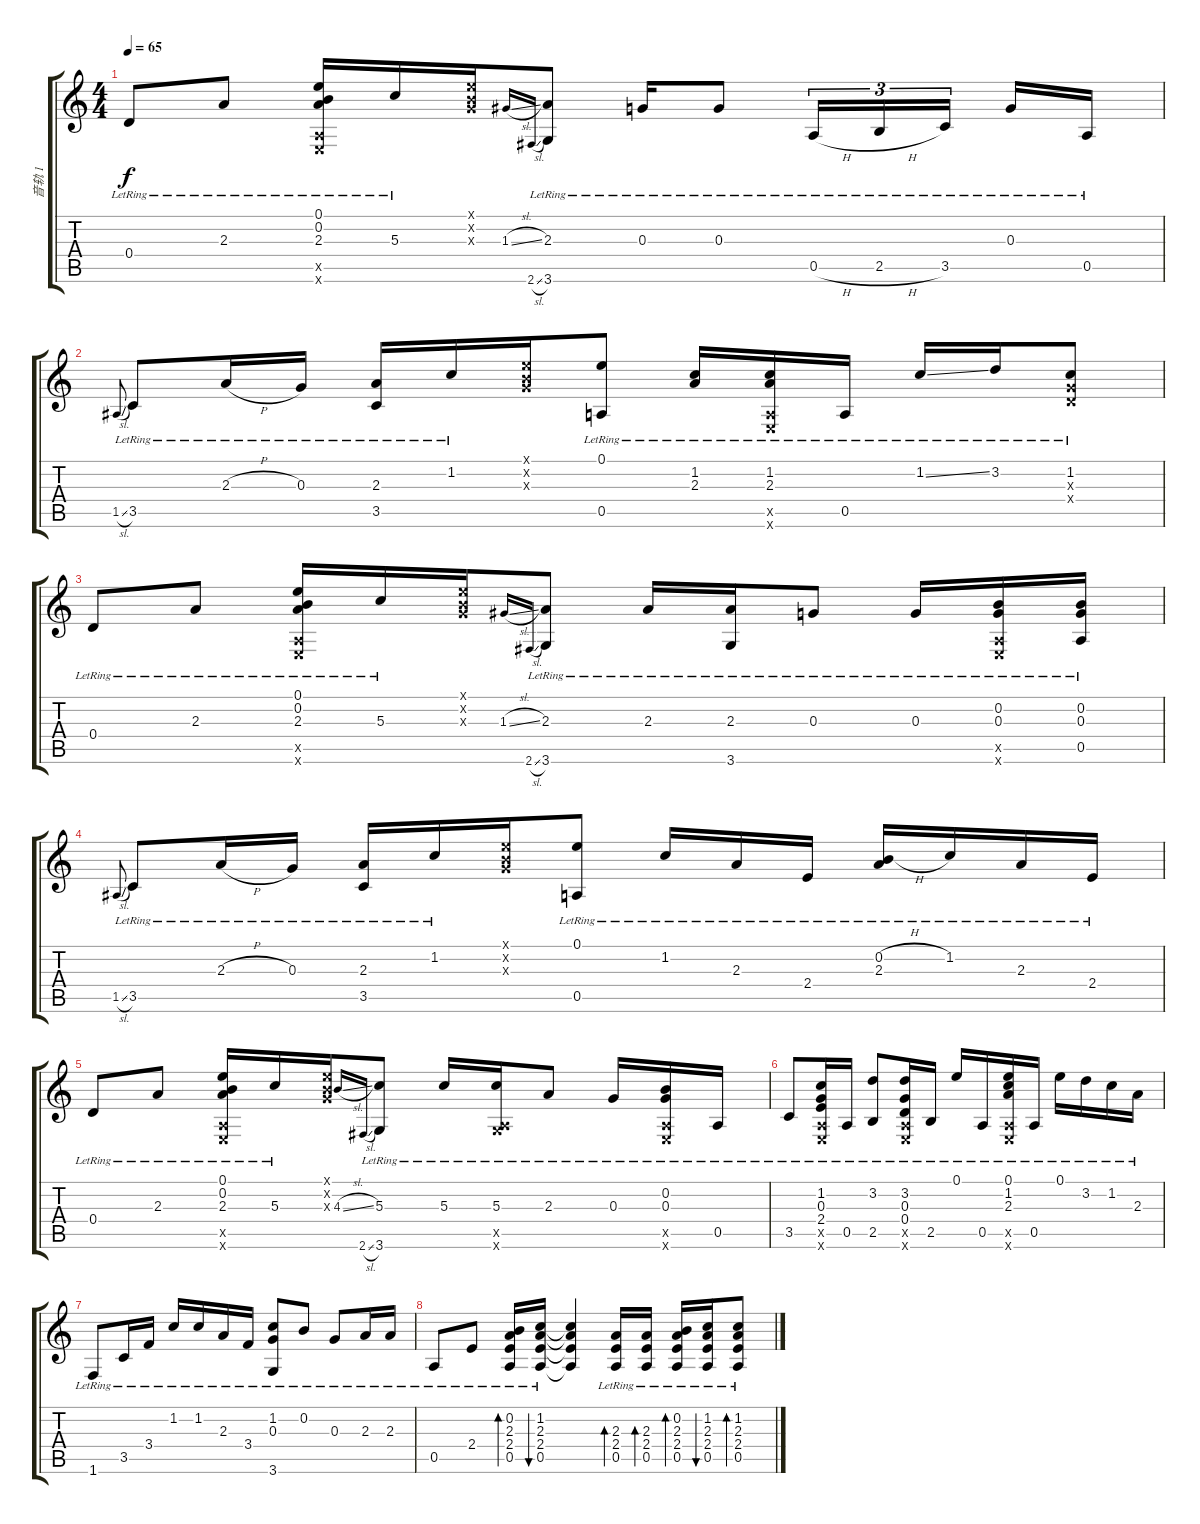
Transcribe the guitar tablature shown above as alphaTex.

\track ("音轨 1" "音轨 1") {instrument acousticguitarsteel}
\staff {score tabs}
\tuning (E4 B3 G3 D3 A2 E2) {hide}
\ts (4 4)
\tempo 65
\clef g2
\ks aminor
0.4{lr}.8{dy f} 2.3{lr}.8 (0.1{lr} 0.2{lr} 2.3{lr} 0.5{x} 0.6{x}).16 5.3{lr}.16 (0.1{x} 0.2{x} 0.3{x}).16 1.3{sl}.16{gr onbeat} 2.6{sl}.16{gr onbeat} (2.3{lr} 3.6{lr}).8 0.3{lr}.16 0.3{lr}.8 0.5{h lr}.16{tu (3 2)} 2.5{h lr}.16{tu (3 2)} 3.5{lr}.16{tu (3 2) beam splitsecondary} 0.3{lr}.16 0.5{lr}.16 |
1.5{sl}.8{gr onbeat} 3.5{lr}.8 2.3{h lr}.16 0.3{lr}.16 (2.3{lr} 3.5{lr}).16 1.2{lr}.16 (0.1{x} 0.2{x} 0.3{x}).16 (0.1{lr} 0.5{lr}).8 (1.2{lr} 2.3{lr}).16 (1.2{lr} 2.3{lr} 0.5{x} 0.6{x}).16 0.5{lr}.16 1.2{ss lr}.16 3.2{lr}.16 (1.2{lr} 0.3{x} 0.4{x}).8 |
0.4{lr}.8 2.3{lr}.8 (0.1{lr} 0.2{lr} 2.3{lr} 0.5{x} 0.6{x}).16 5.3{lr}.16 (0.1{x} 0.2{x} 0.3{x}).16 1.3{sl}.16{gr onbeat} 2.6{sl}.16{gr onbeat} (2.3{lr} 3.6{lr}).8 2.3{lr}.16 (2.3{lr} 3.6{lr}).16 0.3{lr}.8 0.3{lr}.16 (0.2{lr} 0.3{lr} 0.5{x} 0.6{x}).16 (0.2{lr} 0.3{lr} 0.5{lr}).16 |
1.5{sl}.8{gr onbeat} 3.5{lr}.8 2.3{h lr}.16 0.3{lr}.16 (2.3{lr} 3.5{lr}).16 1.2{lr}.16 (0.1{x} 0.2{x} 0.3{x}).16 (0.1{lr} 0.5{lr}).8 1.2{lr}.16 2.3{lr}.16 2.4{lr}.16 (0.2{h lr} 2.3{lr}).16 1.2{lr}.16 2.3{lr}.16 2.4{lr}.16 |
0.4{lr}.8 2.3{lr}.8 (0.1{lr} 0.2{lr} 2.3{lr} 0.5{x} 0.6{x}).16 5.3{lr}.16 (0.1{x} 0.2{x} 0.3{x}).16 4.3{sl}.16{gr onbeat} 2.6{sl}.16{gr onbeat} (5.3{lr} 3.6{lr}).8 5.3{lr}.16 (5.3{lr} 0.5{x} 3.6{x}).16 2.3{lr}.8 0.3{lr}.16 (0.2{lr} 0.3{lr} 0.5{x} 0.6{x}).16 0.5{lr}.16 |
3.5{lr}.8 (1.2{lr} 0.3{lr} 2.4{lr} 0.5{x} 0.6{x}).16 0.5{lr}.16 (3.2{lr} 2.5{lr}).8 (3.2{lr} 0.3{lr} 0.4{lr} 0.5{x} 0.6{x}).16 2.5{lr}.16 0.1{lr}.16 0.5{lr}.16 (0.1{lr} 1.2{lr} 2.3{lr} 0.5{x} 0.6{x}).16 0.5{lr}.16 0.1{lr}.16 3.2{lr}.16 1.2{lr}.16 2.3{lr}.16 |
1.6{lr}.8 3.5{lr}.16 3.4{lr}.16 1.2{lr}.16 1.2{lr}.16 2.3{lr}.16 3.4{lr}.16 (1.2{lr} 0.3{lr} 3.6{lr}).8 0.2{lr}.8 0.3{lr}.8 2.3{lr}.16 2.3{lr}.16 |
0.5{lr}.8 2.4{lr}.8 (0.2{lr} 2.3{lr} 2.4{lr} 0.5{lr}).16{bd 60} (1.2{lr} 2.3{lr} 2.4{lr} 0.5{lr}).16{bu 60} (1.2{t} 2.3{t} 2.4{t} 0.5{t}).4 (2.3{lr} 2.4{lr} 0.5{lr}).16{bd 60} (2.3{lr} 2.4{lr} 0.5{lr}).16{bd 60} (0.2{lr} 2.3{lr} 2.4{lr} 0.5{lr}).16{bd 60} (1.2{lr} 2.3{lr} 2.4{lr} 0.5{lr}).16{bu 60} (1.2{lr} 2.3{lr} 2.4{lr} 0.5{lr}).8{bd 60}
